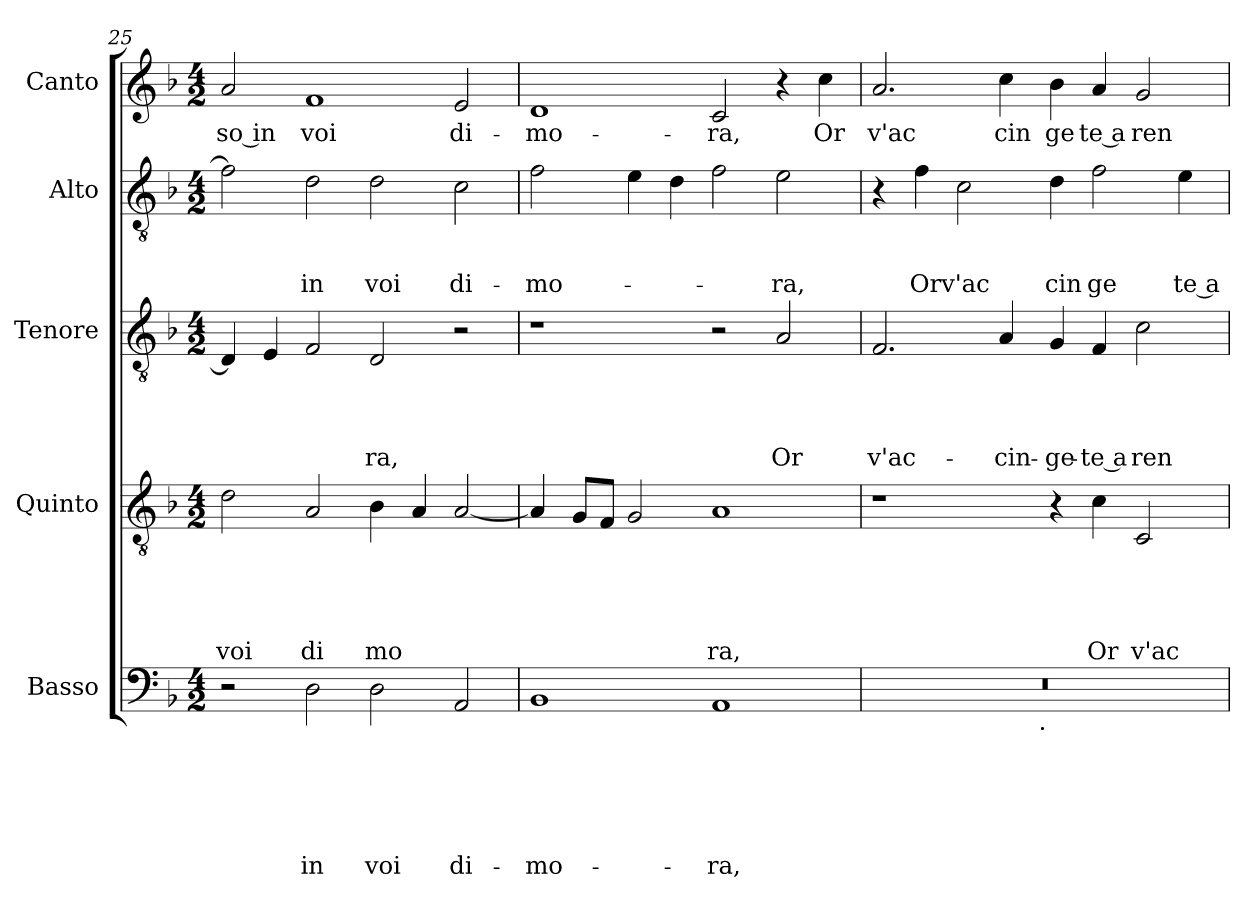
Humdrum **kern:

**kern	**text	**text	**text	**text	**text	**text	**kern	**text	**text	**text	**text	**text	**kern	**text	**text	**text	**text	**kern	**text	**text	**text	**kern	**text
*part5	*part5	*part5	*part5	*part5	*part5	*part5	*part4	*part4	*part4	*part4	*part4	*part4	*part3	*part3	*part3	*part3	*part3	*part2	*part2	*part2	*part2	*part1	*part1
*staff5	*staff5	*staff5	*staff5	*staff5	*staff5	*staff5	*staff4	*staff4	*staff4	*staff4	*staff4	*staff4	*staff3	*staff3	*staff3	*staff3	*staff3	*staff2	*staff2	*staff2	*staff2	*staff1	*staff1
*I"Basso	*	*	*	*	*	*	*I"Quinto	*	*	*	*	*	*I"Tenore	*	*	*	*	*I"Alto	*	*	*	*I"Canto	*
*clefF4	*	*	*	*	*	*	*clefGv2	*	*	*	*	*	*clefGv2	*	*	*	*	*clefGv2	*	*	*	*clefG2	*
*k[b-]	*	*	*	*	*	*	*k[b-]	*	*	*	*	*	*k[b-]	*	*	*	*	*k[b-]	*	*	*	*k[b-]	*
*F:	*	*	*	*	*	*	*F:	*	*	*	*	*	*F:	*	*	*	*	*F:	*	*	*	*F:	*
*M4/2	*	*	*	*	*	*	*M4/2	*	*	*	*	*	*M4/2	*	*	*	*	*M4/2	*	*	*	*M4/2	*
=25	=25	=25	=25	=25	=25	=25	=25	=25	=25	=25	=25	=25	=25	=25	=25	=25	=25	=25	=25	=25	=25	=25	=25
!	!	!	!	!	!	!	!	!	!	!	!	!LO:LY:b	!	!	!	!	!	!	!	!	!	!	!LO:LY:b:rj
2r	.	.	.	.	.	.	2d\	.	.	.	.	voi	4D/]	.	.	.	.	2f\]	.	.	.	2a/	-so in
.	.	.	.	.	.	.	.	.	.	.	.	.	4E/	.	.	.	.	.	.	.	.	.	.
!	!	!	!	!	!	!LO:LY:b	!	!	!	!	!	!LO:LY:b	!	!	!	!	!	!	!	!	!LO:LY:b	!	!LO:LY:b
2D\	.	.	.	.	.	in	2A/	.	.	.	.	di	2F/	.	.	.	.	2d\	.	.	in	1f	voi
!	!	!	!	!	!	!LO:LY:b	!	!	!	!	!	!LO:LY:b	!	!	!	!	!LO:LY:b	!	!	!	!LO:LY:b	!	!
2D\	.	.	.	.	.	voi	4B-\	.	.	.	.	mo	2D/	.	.	.	ra,	2d\	.	.	voi	.	.
.	.	.	.	.	.	.	4A/	.	.	.	.	.	.	.	.	.	.	.	.	.	.	.	.
!	!	!	!	!	!	!LO:LY:b	!	!	!	!	!	!	!	!	!	!	!	!	!	!	!LO:LY:b	!	!LO:LY:b
2AA/	.	.	.	.	.	di-	[<2A/	.	.	.	.	.	2r	.	.	.	.	2c\	.	.	di-	2e/	di-
=26	=26	=26	=26	=26	=26	=26	=26	=26	=26	=26	=26	=26	=26	=26	=26	=26	=26	=26	=26	=26	=26	=26	=26
!	!	!	!	!	!	!LO:LY:b	!	!	!	!	!	!	!	!	!	!	!	!	!	!	!LO:LY:b	!	!LO:LY:b
1BB-	.	.	.	.	.	-mo-	4A/]	.	.	.	.	.	1r	.	.	.	.	2f\	.	.	-mo-	1d	-mo-
.	.	.	.	.	.	.	8G/L	.	.	.	.	.	.	.	.	.	.	.	.	.	.	.	.
.	.	.	.	.	.	.	8F/J	.	.	.	.	.	.	.	.	.	.	.	.	.	.	.	.
.	.	.	.	.	.	.	2G/	.	.	.	.	.	.	.	.	.	.	4e\	.	.	.	.	.
.	.	.	.	.	.	.	.	.	.	.	.	.	.	.	.	.	.	4d\	.	.	.	.	.
!	!	!	!	!	!	!LO:LY:b	!	!	!	!	!	!LO:LY:b	!	!	!	!	!	!	!	!	!	!	!LO:LY:b
1AA	.	.	.	.	.	-ra,	1A	.	.	.	.	ra,	2r	.	.	.	.	2f\	.	.	.	2c/	-ra,
!	!	!	!	!	!	!	!	!	!	!	!	!	!	!	!	!	!LO:LY:b	!	!	!	!LO:LY:b	!	!
.	.	.	.	.	.	.	.	.	.	.	.	.	2A/	.	.	.	Or	2e\	.	.	-ra,	4r	.
!	!	!	!	!	!	!	!	!	!	!	!	!	!	!	!	!	!	!	!	!	!	!	!LO:LY:b
.	.	.	.	.	.	.	.	.	.	.	.	.	.	.	.	.	.	.	.	.	.	4cc\	Or
!!LO:LB:g=z
=27	=27	=27	=27	=27	=27	=27	=27	=27	=27	=27	=27	=27	=27	=27	=27	=27	=27	=27	=27	=27	=27	=27	=27
!	!	!	!	!	!	!	!	!	!	!	!	!	!	!	!	!	!LO:LY:b	!	!	!	!	!	!LO:LY:b
*^	*	*	*	*	*	*	*	*	*	*	*	*	*	*	*	*	*	*	*	*	*	*	*
0r	2ryy	.	.	.	.	.	.	1r	.	.	.	.	.	2.F/	.	.	.	v'ac-	4r	.	.	.	2.a/	v'ac
!	!	!	!	!	!	!	!	!	!	!	!	!	!	!	!	!	!	!	!	!	!	!LO:LY:b	!	!
.	.	.	.	.	.	.	.	.	.	.	.	.	.	.	.	.	.	.	4f\	.	.	Orv'ac	.	.
.	4...ryy	.	.	.	.	.	.	.	.	.	.	.	.	.	.	.	.	.	2c\	.	.	.	.	.
!	!	!	!	!	!	!	!	!	!	!	!	!	!	!	!	!	!	!LO:LY:b	!	!	!	!	!	!LO:LY:b
.	.	.	.	.	.	.	.	.	.	.	.	.	.	4A/	.	.	.	-cin-	.	.	.	.	4cc\	cin
!	!LO:TX:b:t=.	!	!	!	!	!	!	!	!	!	!	!	!	!	!	!	!	!	!	!	!	!	!	!
.	1ryy	.	.	.	.	.	.	.	.	.	.	.	.	.	.	.	.	.	.	.	.	.	.	.
!	!	!	!	!	!	!	!	!	!	!	!	!	!	!	!	!	!	!LO:LY:b	!	!	!	!LO:LY:b	!	!LO:LY:b
.	.	.	.	.	.	.	.	4r	.	.	.	.	.	4G/	.	.	.	-ge-	4d\	.	.	cin	4b-\	ge
!	!	!	!	!	!	!	!	!	!	!	!	!	!LO:LY:b	!	!	!	!	!LO:LY:b:rj	!	!	!	!LO:LY:b	!	!LO:LY:b:rj
.	.	.	.	.	.	.	.	4c\	.	.	.	.	Or	4F/	.	.	.	-te a	2f\	.	.	ge	4a/	te a
!	!	!	!	!	!	!	!	!	!	!	!	!	!LO:LY:b	!	!	!	!	!LO:LY:b	!	!	!	!	!	!LO:LY:b
.	.	.	.	.	.	.	.	2C/	.	.	.	.	v'ac-	2c\	.	.	.	ren-	.	.	.	.	2g/	ren
!	!	!	!	!	!	!	!	!	!	!	!	!	!	!	!	!	!	!	!	!	!	!LO:LY:b:rj	!	!
.	.	.	.	.	.	.	.	.	.	.	.	.	.	.	.	.	.	.	4e\	.	.	te a	.	.
.	32ryy	.	.	.	.	.	.	.	.	.	.	.	.	.	.	.	.	.	.	.	.	.	.	.
*v	*v	*	*	*	*	*	*	*	*	*	*	*	*	*	*	*	*	*	*	*	*	*	*	*
=	=	=	=	=	=	=	=	=	=	=	=	=	=	=	=	=	=	=	=	=	=	=	=
*-	*-	*-	*-	*-	*-	*-	*-	*-	*-	*-	*-	*-	*-	*-	*-	*-	*-	*-	*-	*-	*-	*-	*-
